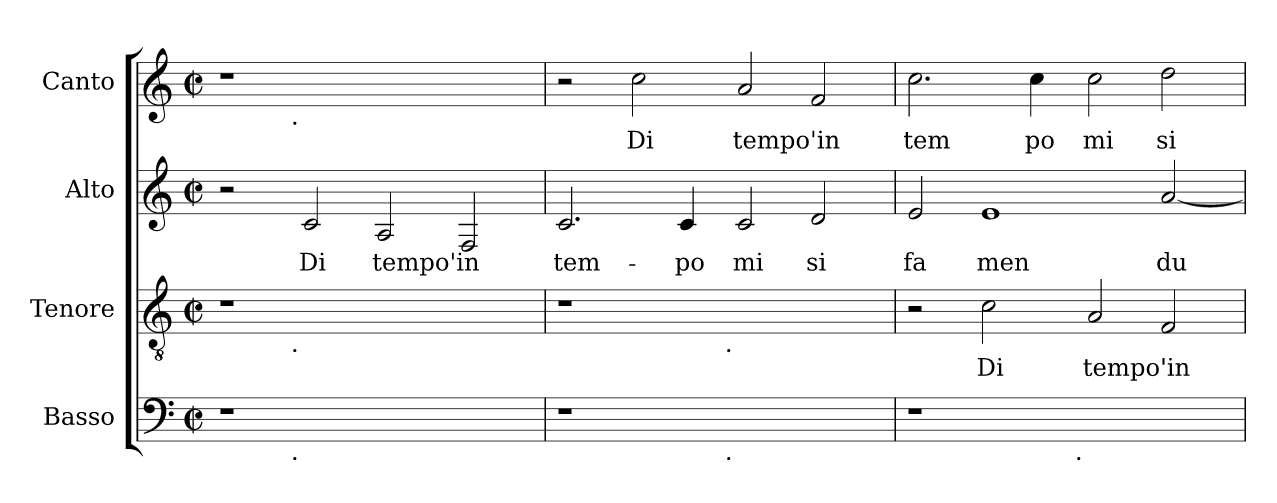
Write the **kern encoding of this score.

**kern	**kern	**text	**kern	**text	**kern	**text
*part4	*part3	*part3	*part2	*part2	*part1	*part1
*staff4	*staff3	*staff3	*staff2	*staff2	*staff1	*staff1
*I"Basso	*I"Tenore	*	*I"Alto	*	*I"Canto	*
!!LO:PB:g=z
*stria5	*stria5	*	*stria5	*	*stria5	*
*clefF4	*clefGv2	*	*clefG2	*	*clefG2	*
*k[]	*k[]	*	*k[]	*	*k[]	*
*C:	*C:	*	*C:	*	*C:	*
*M2/2	*M2/2	*	*M2/2	*	*M2/2	*
*met(c|)	*met(c|)	*	*met(c|)	*	*met(c|)	*
=1	=1	=1	=1	=1	=1	=1
*^	*^	*	*	*	*^	*
1r	4...ryy	1r	4...ryy	.	2r	.	1r	4...ryy	.
!	!	!	!	!	!	!	!	!LO:TX:b:t=.	!
!	!	!	!LO:TX:b:t=.	!	!	!	!	!	!
!	!LO:TX:b:t=.	!	!	!	!	!	!	!	!
.	1ryy	.	1ryy	.	.	.	.	1ryy	.
!	!	!	!	!	!	!LO:LY:b:cj	!	!	!
.	.	.	.	.	2c/	Di	.	.	.
!	!	!	!	!	!	!LO:LY:b:cj	!	!	!
1ryy	.	1ryy	.	.	2A/	tempo'in	1ryy	.	.
.	2ryy	.	2ryy	.	.	.	.	2ryy	.
!	!	!	!	!	!	!LO:LY:b:cj	!	!	!
.	.	.	.	.	2F/	.	.	.	.
.	32ryy	.	32ryy	.	.	.	.	32ryy	.
=2	=2	=2	=2	=2	=2	=2	=2	=2	=2
!	!	!	!	!	!	!LO:LY:b:cj	!	!	!
*	*	*	*	*	*	*	*v	*v	*
1r	2ryy	1r	2ryy	.	2.c/	tem-	2r	.
!	!	!	!	!	!	!	!	!LO:LY:b:cj
.	4...ryy	.	4...ryy	.	.	.	2cc\	Di
!	!	!	!	!	!	!LO:LY:b:cj	!	!
.	.	.	.	.	4c/	-po	.	.
!	!	!	!LO:TX:b:t=.	!	!	!	!	!
!	!LO:TX:b:t=.	!	!	!	!	!	!	!
.	1ryy	.	1ryy	.	.	.	.	.
!	!	!	!	!	!	!LO:LY:b:cj	!	!LO:LY:b:cj
1ryy	.	1ryy	.	.	2c/	mi	2a/	tempo'in
!	!	!	!	!	!	!LO:LY:b:cj	!	!LO:LY:b:cj
.	.	.	.	.	2d/	si	2f/	.
.	32ryy	.	32ryy	.	.	.	.	.
=3	=3	=3	=3	=3	=3	=3	=3	=3
!	!	!	!	!	!	!LO:LY:b:cj	!	!LO:LY:b:cj
*	*	*v	*v	*	*	*	*	*
1r	2ryy	2r	.	2e/	fa	2.cc\	tem
!	!	!	!LO:LY:b:cj	!	!LO:LY:b:cj	!	!
.	4...ryy	2c\	Di	1e	men	.	.
!	!	!	!	!	!	!	!LO:LY:b:cj
.	.	.	.	.	.	4cc\	po
!	!LO:TX:b:t=.	!	!	!	!	!	!
.	1ryy	.	.	.	.	.	.
!	!	!	!LO:LY:b:cj	!	!	!	!LO:LY:b:cj
1ryy	.	2A/	tempo'in	.	.	2cc\	mi
!	!	!	!LO:LY:b:cj	!	!LO:LY:b:cj	!	!LO:LY:b:cj
.	.	2F/	.	[<2a/	du-	2dd\	si
.	32ryy	.	.	.	.	.	.
*v	*v	*	*	*	*	*	*
=	=	=	=	=	=	=
*-	*-	*-	*-	*-	*-	*-
